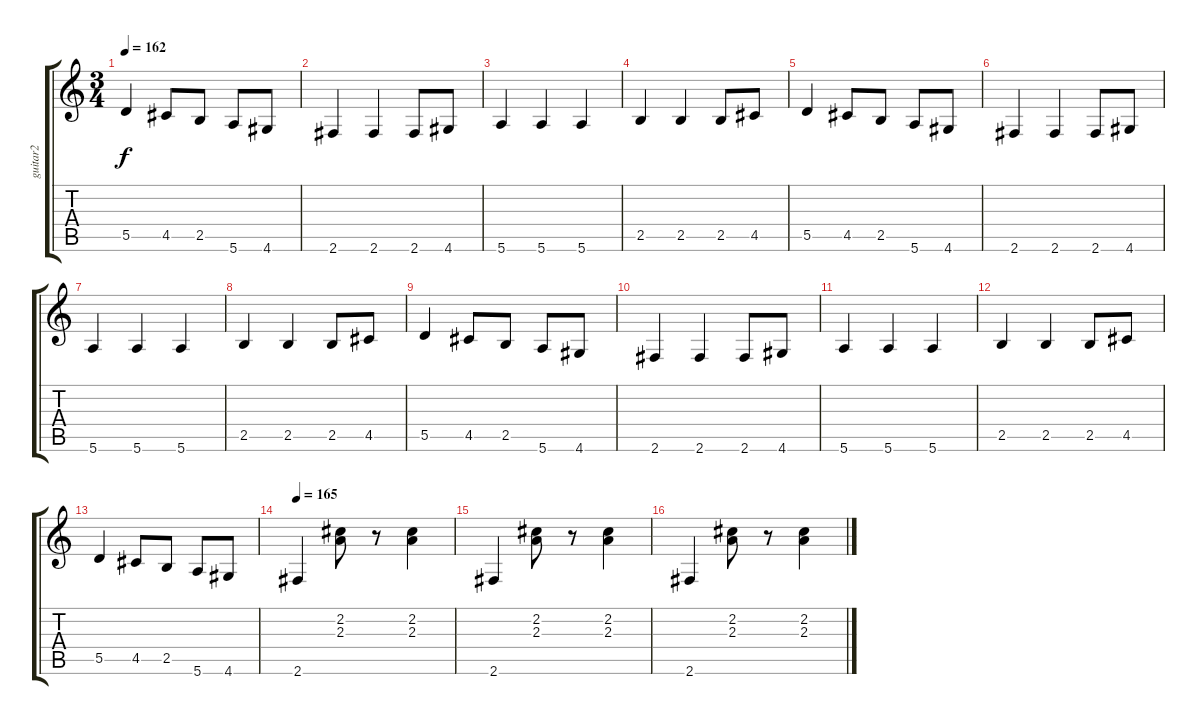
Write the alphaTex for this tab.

\track ("guitar2" "guitar2") {instrument distortionguitar}
\staff {score tabs}
\tuning (E4 B3 G3 D3 A2 E2) {hide}
\ts (3 4)
\tempo 162
\clef g2
\ks c
5.5.4{dy f} 4.5.8 2.5.8 5.6.8 4.6.8 |
2.6.4 2.6.4 2.6.8 4.6.8 |
5.6.4 5.6.4 5.6.4 |
2.5.4 2.5.4 2.5.8 4.5.8 |
5.5.4 4.5.8 2.5.8 5.6.8 4.6.8 |
2.6.4 2.6.4 2.6.8 4.6.8 |
5.6.4 5.6.4 5.6.4 |
2.5.4 2.5.4 2.5.8 4.5.8 |
5.5.4 4.5.8 2.5.8 5.6.8 4.6.8 |
2.6.4 2.6.4 2.6.8 4.6.8 |
5.6.4 5.6.4 5.6.4 |
2.5.4 2.5.4 2.5.8 4.5.8 |
5.5.4 4.5.8 2.5.8 5.6.8 4.6.8 |
\tempo 165
2.6.4 (2.2 2.3).8 r.8 (2.2 2.3).4 |
2.6.4 (2.2 2.3).8 r.8 (2.2 2.3).4 |
2.6.4 (2.2 2.3).8 r.8 (2.2 2.3).4
